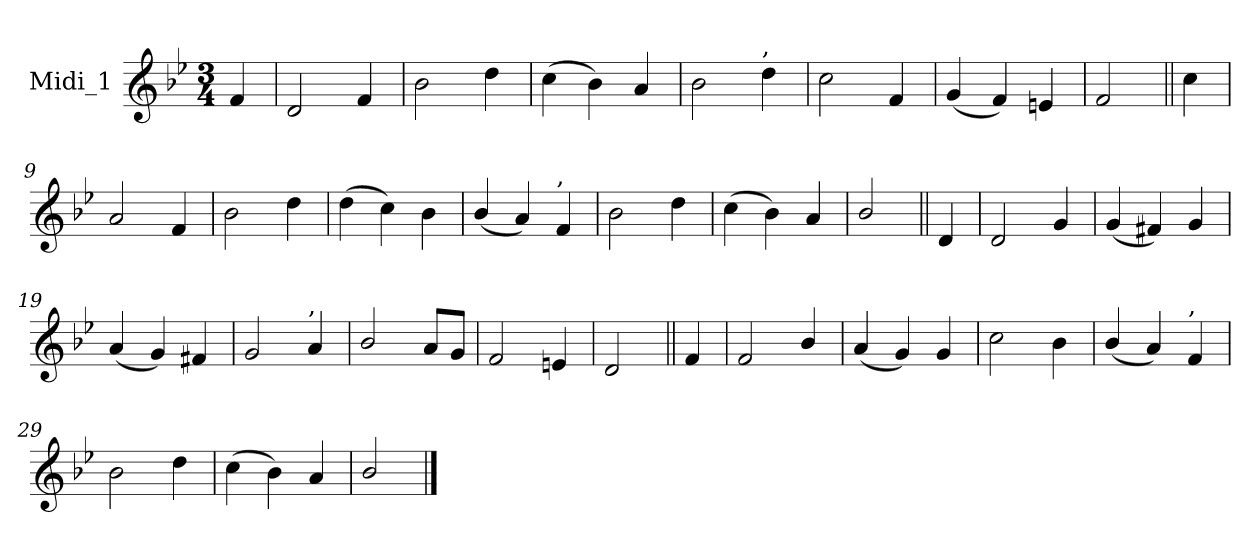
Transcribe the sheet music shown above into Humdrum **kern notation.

**kern
*part1
*staff1
*I"Midi_1
*clefG2
*k[b-e-]
*B-:
*M3/4
=
4f
=1
2d
4f
=2
2b-
4dd
=3
(>4cc
4b-)
4a
=4
2b-
!LO:TX:a:t=,
4dd
=5
2cc
4f
=6
(<4g
4f)
4en
=7
2f
!!LO:LB:g=z
=8||
4cc
=9
2a
4f
=10
2b-
4dd
=11
(>4dd
4cc)
4b-
=12
(<4b-/
4a)
!LO:TX:a:t=,
4f
=13
2b-
4dd
=14
(>4cc
4b-)
4a
=15
2b-/
!!LO:LB:g=z
=16||
4d
=17
2d
4g
=18
(<4g
4f#X)
4g
=19
(<4a
4g)
4f#X
=20
2g
!LO:TX:a:t=,
4a
=21
2b-/
8aL
8gJ
=22
2f
4en
=23
2d
!!LO:LB:g=z
=24||
4f
=25
2f
4b-/
=26
(<4a
4g)
4g
=27
2cc
4b-
=28
(<4b-/
4a)
!LO:TX:a:t=,
4f
=29
2b-
4dd
=30
(>4cc
4b-)
4a
=31
2b-/
==
*-
